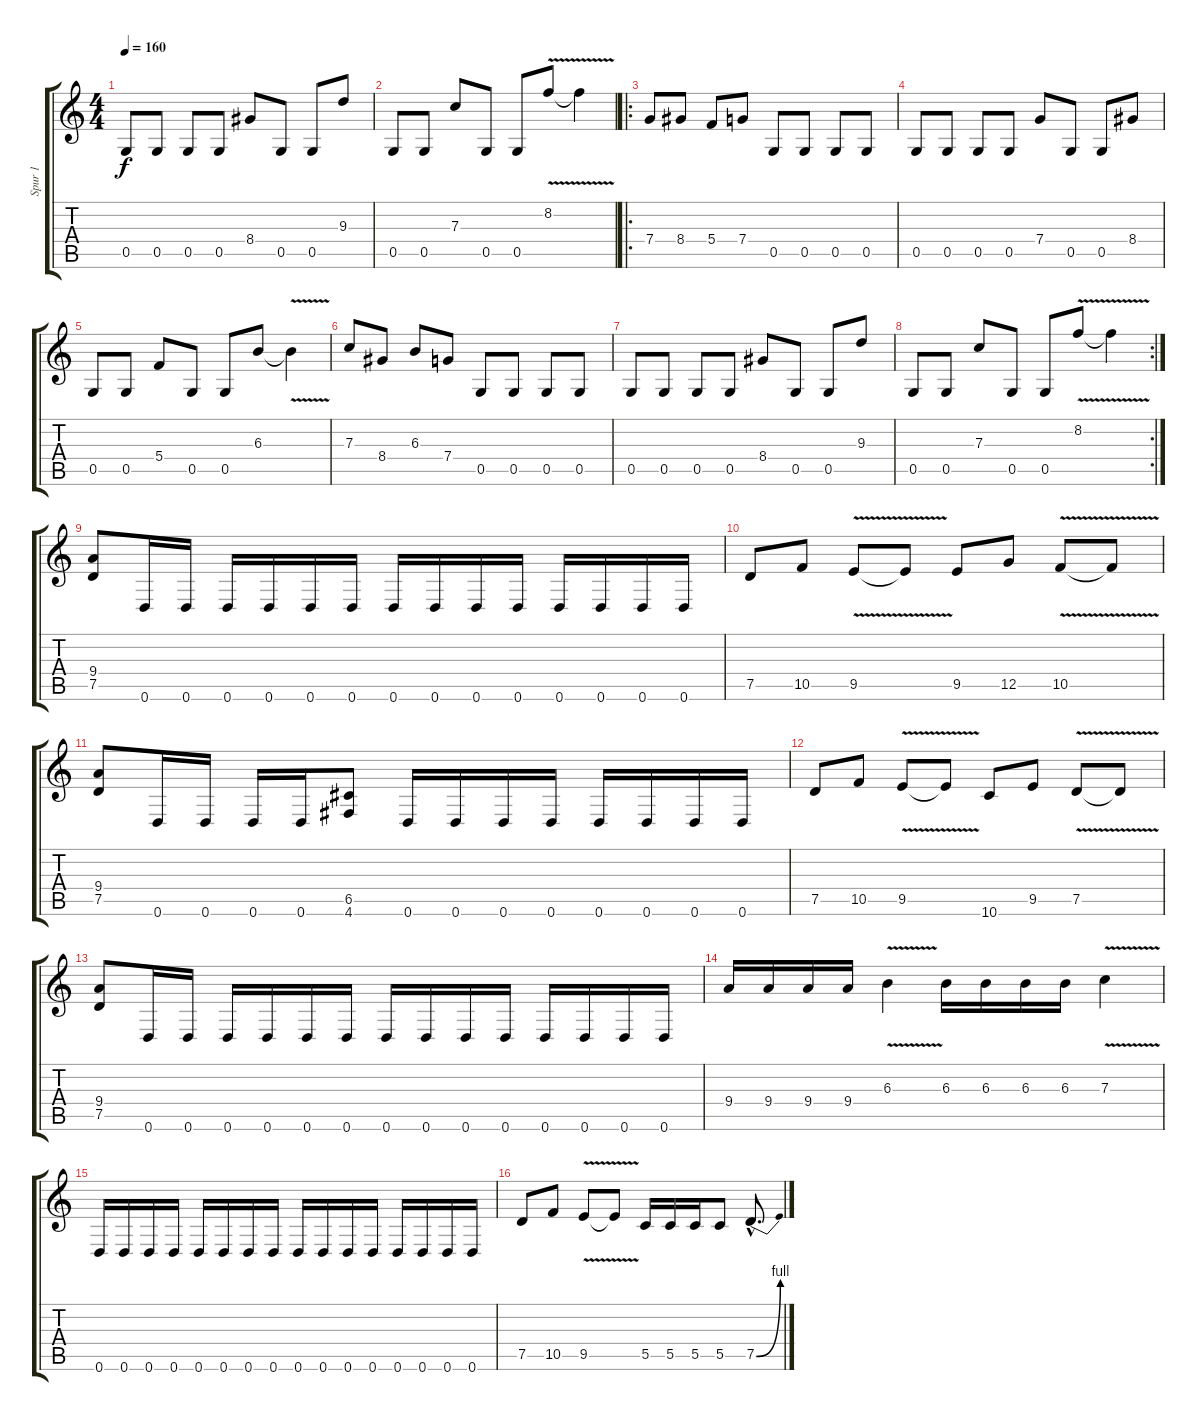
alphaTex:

\track ("Spur 1" "Spur 1") {instrument distortionguitar}
\staff {score tabs}
\tuning (D4 A3 F3 C3 G2 D2) {hide}
\ts (4 4)
\tempo 160
\clef g2
\ks c
0.5.8{dy f} 0.5.8 0.5.8 0.5.8 8.4.8 0.5.8 0.5.8 9.3.8 |
0.5.8 0.5.8 7.3.8 0.5.8 0.5.8 8.2{v}.8 8.2{v t}.4 |
\ro
7.4.8 8.4.8 5.4.8 7.4.8 0.5.8 0.5.8 0.5.8 0.5.8 |
0.5.8 0.5.8 0.5.8 0.5.8 7.4.8 0.5.8 0.5.8 8.4.8 |
0.5.8 0.5.8 5.4.8 0.5.8 0.5.8 6.3.8 6.3{v t}.4 |
7.3.8 8.4.8 6.3.8 7.4.8 0.5.8 0.5.8 0.5.8 0.5.8 |
0.5.8 0.5.8 0.5.8 0.5.8 8.4.8 0.5.8 0.5.8 9.3.8 |
\rc 2
0.5.8 0.5.8 7.3.8 0.5.8 0.5.8 8.2{v}.8 8.2{v t}.4 |
(9.4 7.5).8 0.6.16 0.6.16 0.6.16 0.6.16 0.6.16 0.6.16 0.6.16 0.6.16 0.6.16 0.6.16 0.6.16 0.6.16 0.6.16 0.6.16 |
7.5.8 10.5.8 9.5{v}.8 9.5{v t}.8 9.5.8 12.5.8 10.5{v}.8 10.5{v t}.8 |
(9.4 7.5).8 0.6.16 0.6.16 0.6.16 0.6.16 (6.5 4.6).8 0.6.16 0.6.16 0.6.16 0.6.16 0.6.16 0.6.16 0.6.16 0.6.16 |
7.5.8 10.5.8 9.5{v}.8 9.5{v t}.8 10.6.8 9.5.8 7.5{v}.8 7.5{v t}.8 |
(9.4 7.5).8 0.6.16 0.6.16 0.6.16 0.6.16 0.6.16 0.6.16 0.6.16 0.6.16 0.6.16 0.6.16 0.6.16 0.6.16 0.6.16 0.6.16 |
9.4.16 9.4.16 9.4.16 9.4.16 6.3{v}.4 6.3.16 6.3.16 6.3.16 6.3.16 7.3{v}.4 |
0.6.16 0.6.16 0.6.16 0.6.16 0.6.16 0.6.16 0.6.16 0.6.16 0.6.16 0.6.16 0.6.16 0.6.16 0.6.16 0.6.16 0.6.16 0.6.16 |
7.5.8 10.5.8 9.5{v}.8 9.5{v t}.8 5.5.16 5.5.16 5.5.16 5.5.8 7.5{be (bend 0 0 60 4) hac}.8{d}
